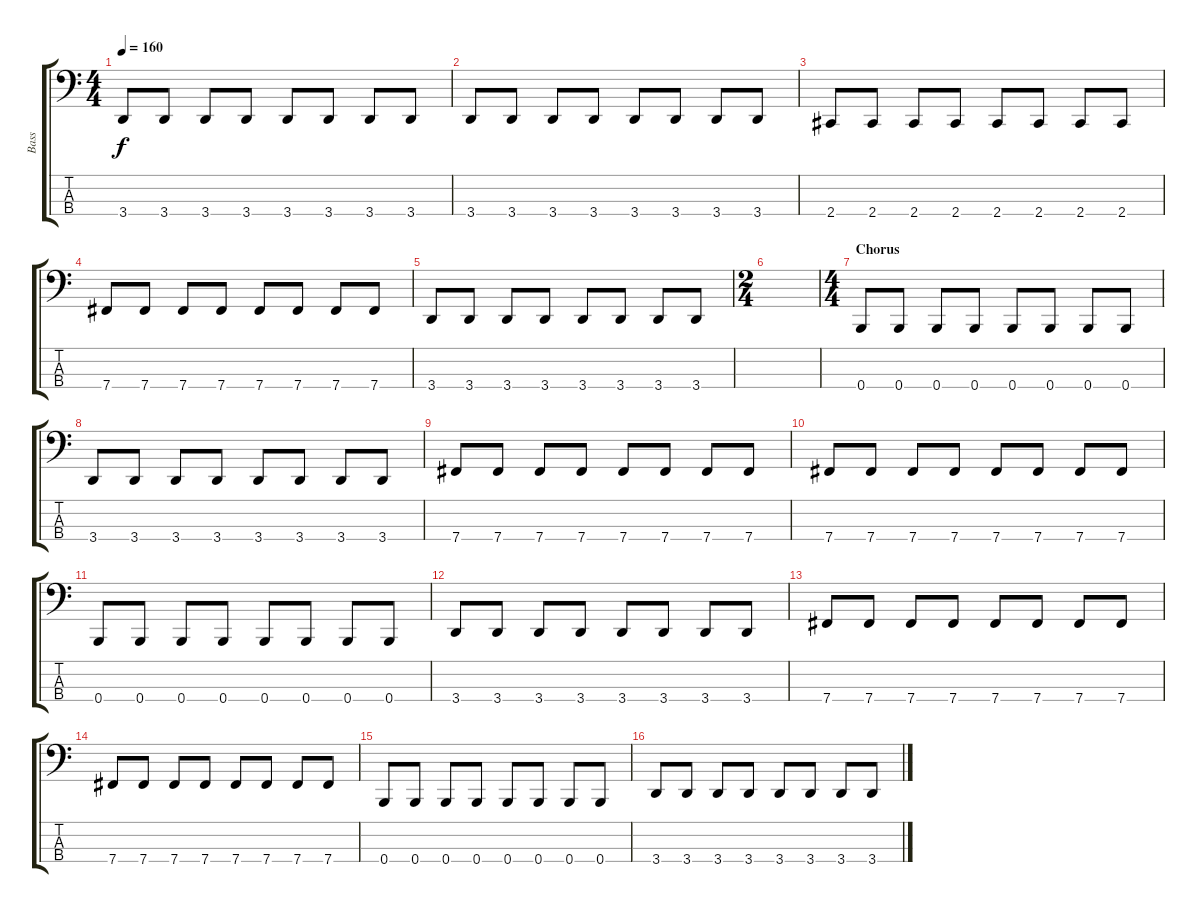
\track ("Bass" "Bass") {instrument fretlessbass}
\staff {score tabs}
\tuning (D2 A1 E1 B0) {hide}
\ts (4 4)
\tempo 160
\clef f4
\ks c
3.4.8{dy f instrument electricbassfinger} 3.4.8 3.4.8 3.4.8 3.4.8 3.4.8 3.4.8 3.4.8 |
3.4.8{instrument electricbassfinger} 3.4.8 3.4.8 3.4.8 3.4.8 3.4.8 3.4.8 3.4.8 |
2.4.8{instrument electricbassfinger} 2.4.8 2.4.8 2.4.8 2.4.8 2.4.8 2.4.8 2.4.8 |
7.4.8{instrument electricbassfinger} 7.4.8 7.4.8 7.4.8 7.4.8 7.4.8 7.4.8 7.4.8 |
3.4.8{instrument electricbassfinger} 3.4.8 3.4.8 3.4.8 3.4.8 3.4.8 3.4.8 3.4.8 |
\ts (2 4)
|
\ts (4 4)
\section ("" "Chorus")
0.4.8{instrument electricbassfinger} 0.4.8 0.4.8 0.4.8 0.4.8 0.4.8 0.4.8 0.4.8 |
3.4.8{instrument electricbassfinger} 3.4.8 3.4.8 3.4.8 3.4.8 3.4.8 3.4.8 3.4.8 |
7.4.8{instrument electricbassfinger} 7.4.8 7.4.8 7.4.8 7.4.8 7.4.8 7.4.8 7.4.8 |
7.4.8{instrument electricbassfinger} 7.4.8 7.4.8 7.4.8 7.4.8 7.4.8 7.4.8 7.4.8 |
0.4.8{instrument electricbassfinger} 0.4.8 0.4.8 0.4.8 0.4.8 0.4.8 0.4.8 0.4.8 |
3.4.8{instrument electricbassfinger} 3.4.8 3.4.8 3.4.8 3.4.8 3.4.8 3.4.8 3.4.8 |
7.4.8{instrument electricbassfinger} 7.4.8 7.4.8 7.4.8 7.4.8 7.4.8 7.4.8 7.4.8 |
7.4.8{instrument electricbassfinger} 7.4.8 7.4.8 7.4.8 7.4.8 7.4.8 7.4.8 7.4.8 |
0.4.8{instrument electricbassfinger} 0.4.8 0.4.8 0.4.8 0.4.8 0.4.8 0.4.8 0.4.8 |
3.4.8{instrument electricbassfinger} 3.4.8 3.4.8 3.4.8 3.4.8 3.4.8 3.4.8 3.4.8
